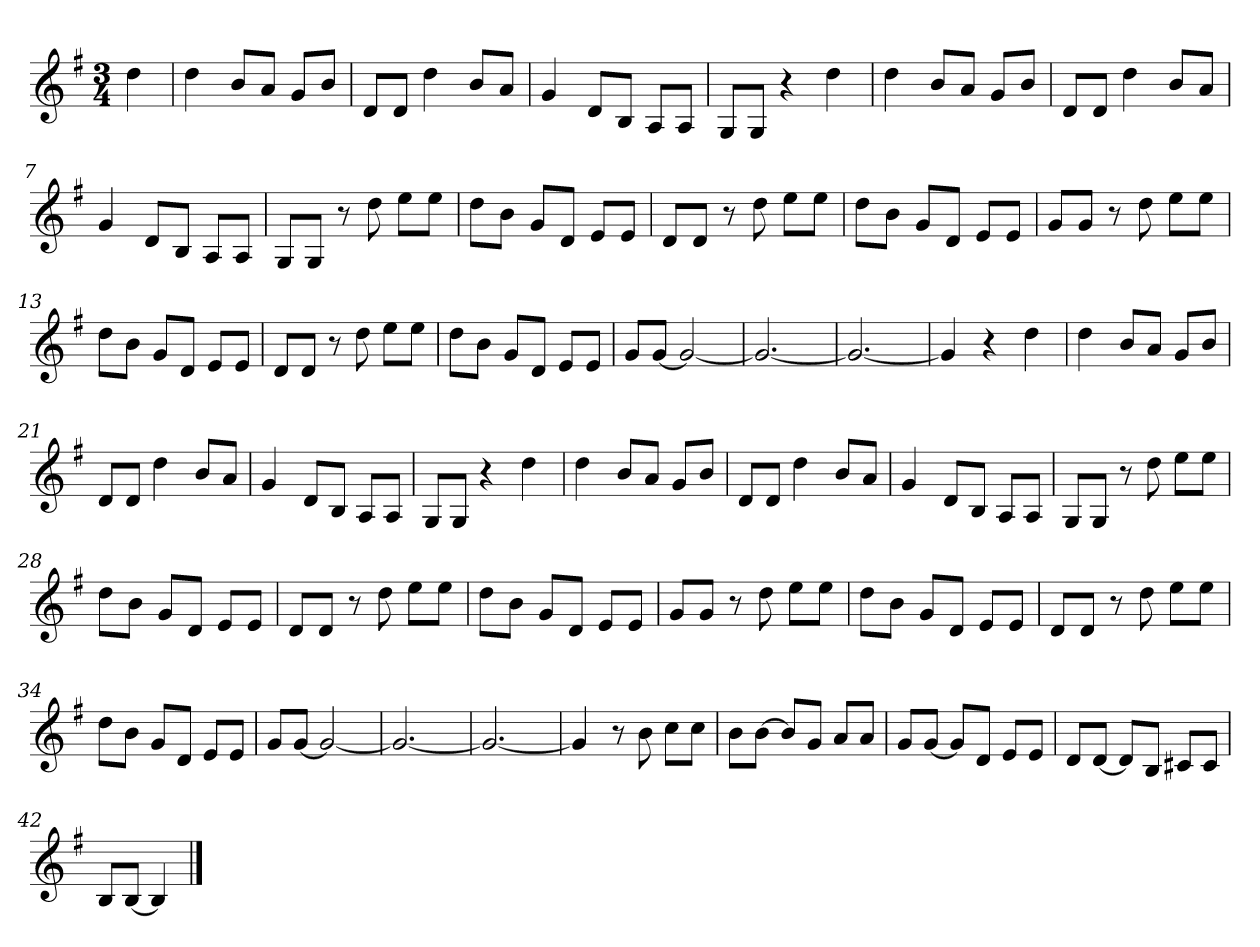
**kern
*part1
*staff1
*k[f#]
*M3/4
=
4dd
=1
4dd
8bL
8aJ
8gL
8bJ
=2
8dL
8dJ
4dd
8bL
8aJ
=3
4g
8dL
8BJ
8AL
8AJ
=4
8GL
8GJ
4r
4dd
=5
4dd
8bL
8aJ
8gL
8bJ
=6
8dL
8dJ
4dd
8bL
8aJ
=7
4g
8dL
8BJ
8AL
8AJ
=8
8GL
8GJ
8r
8dd
8eeL
8eeJ
=9
8ddL
8bJ
8gL
8dJ
8eL
8eJ
=10
8dL
8dJ
8r
8dd
8eeL
8eeJ
=11
8ddL
8bJ
8gL
8dJ
8eL
8eJ
=12
8gL
8gJ
8r
8dd
8eeL
8eeJ
=13
8ddL
8bJ
8gL
8dJ
8eL
8eJ
=14
8dL
8dJ
8r
8dd
8eeL
8eeJ
=15
8ddL
8bJ
8gL
8dJ
8eL
8eJ
=16
8gL
[8gJ
2g_
=17
2.g_
=18
2.g_
=19
4g]
4r
4dd
=20
4dd
8bL
8aJ
8gL
8bJ
=21
8dL
8dJ
4dd
8bL
8aJ
=22
4g
8dL
8BJ
8AL
8AJ
=23
8GL
8GJ
4r
4dd
=24
4dd
8bL
8aJ
8gL
8bJ
=25
8dL
8dJ
4dd
8bL
8aJ
=26
4g
8dL
8BJ
8AL
8AJ
=27
8GL
8GJ
8r
8dd
8eeL
8eeJ
=28
8ddL
8bJ
8gL
8dJ
8eL
8eJ
=29
8dL
8dJ
8r
8dd
8eeL
8eeJ
=30
8ddL
8bJ
8gL
8dJ
8eL
8eJ
=31
8gL
8gJ
8r
8dd
8eeL
8eeJ
=32
8ddL
8bJ
8gL
8dJ
8eL
8eJ
=33
8dL
8dJ
8r
8dd
8eeL
8eeJ
=34
8ddL
8bJ
8gL
8dJ
8eL
8eJ
=35
8gL
[8gJ
2g_
=36
2.g_
=37
2.g_
=38
4g]
8r
8b
8ccL
8ccJ
=39
8bL
[8bJ
8bL]
8gJ
8aL
8aJ
=40
8gL
[8gJ
8gL]
8dJ
8eL
8eJ
=41
8dL
[8dJ
8dL]
8BJ
8c#XL
8c#J
=42
8BL
[8BJ
4B]
==
*-
